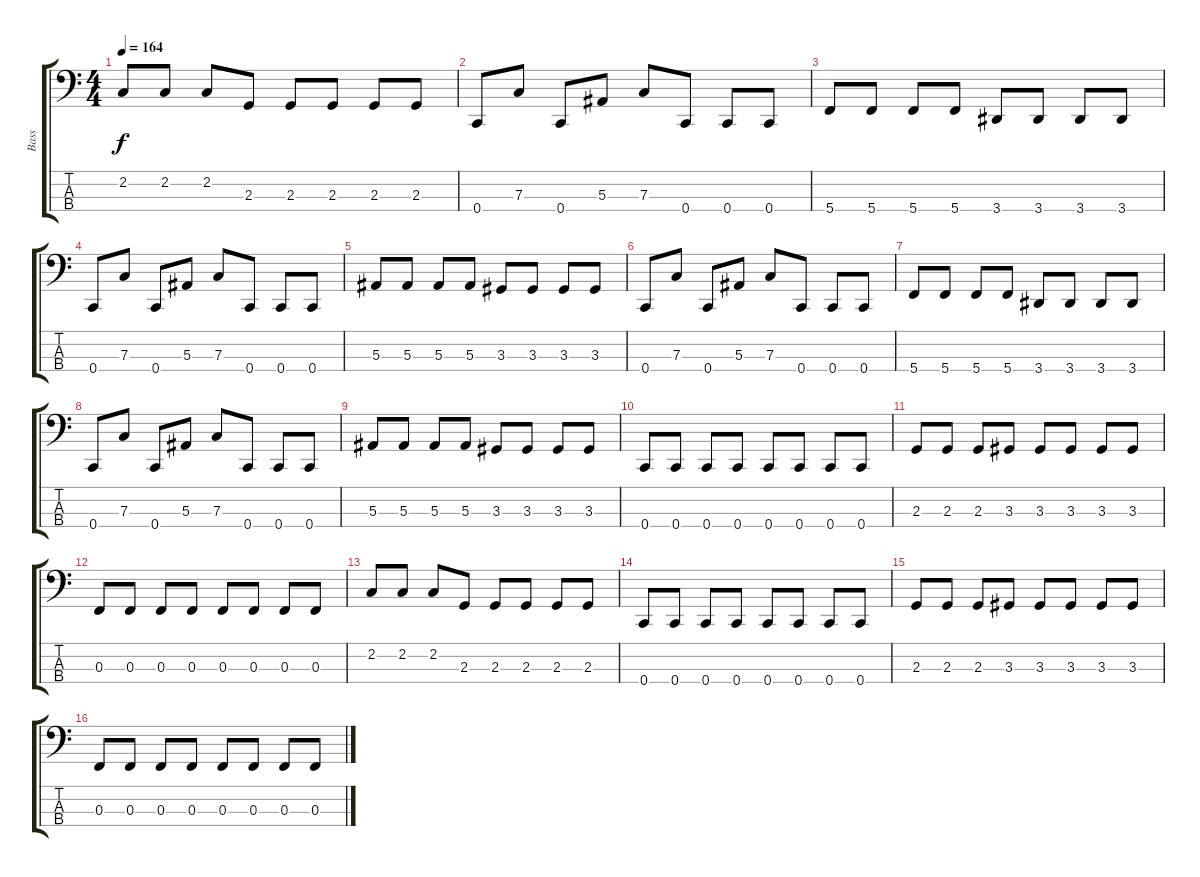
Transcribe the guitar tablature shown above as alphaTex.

\track ("Bass" "Bass") {instrument electricbassfinger}
\staff {score tabs}
\tuning (Eb2 Bb1 F1 C1) {hide}
\ts (4 4)
\tempo 164
\clef f4
\ks c
2.2.8{dy f} 2.2.8 2.2.8 2.3.8 2.3.8 2.3.8 2.3.8 2.3.8 |
0.4.8 7.3.8 0.4.8 5.3.8 7.3.8 0.4.8 0.4.8 0.4.8 |
5.4.8 5.4.8 5.4.8 5.4.8 3.4.8 3.4.8 3.4.8 3.4.8 |
0.4.8 7.3.8 0.4.8 5.3.8 7.3.8 0.4.8 0.4.8 0.4.8 |
5.3.8 5.3.8 5.3.8 5.3.8 3.3.8 3.3.8 3.3.8 3.3.8 |
0.4.8 7.3.8 0.4.8 5.3.8 7.3.8 0.4.8 0.4.8 0.4.8 |
5.4.8 5.4.8 5.4.8 5.4.8 3.4.8 3.4.8 3.4.8 3.4.8 |
0.4.8 7.3.8 0.4.8 5.3.8 7.3.8 0.4.8 0.4.8 0.4.8 |
5.3.8 5.3.8 5.3.8 5.3.8 3.3.8 3.3.8 3.3.8 3.3.8 |
0.4.8 0.4.8 0.4.8 0.4.8 0.4.8 0.4.8 0.4.8 0.4.8 |
2.3.8 2.3.8 2.3.8 3.3.8 3.3.8 3.3.8 3.3.8 3.3.8 |
0.3.8 0.3.8 0.3.8 0.3.8 0.3.8 0.3.8 0.3.8 0.3.8 |
2.2.8 2.2.8 2.2.8 2.3.8 2.3.8 2.3.8 2.3.8 2.3.8 |
0.4.8 0.4.8 0.4.8 0.4.8 0.4.8 0.4.8 0.4.8 0.4.8 |
2.3.8 2.3.8 2.3.8 3.3.8 3.3.8 3.3.8 3.3.8 3.3.8 |
0.3.8 0.3.8 0.3.8 0.3.8 0.3.8 0.3.8 0.3.8 0.3.8
